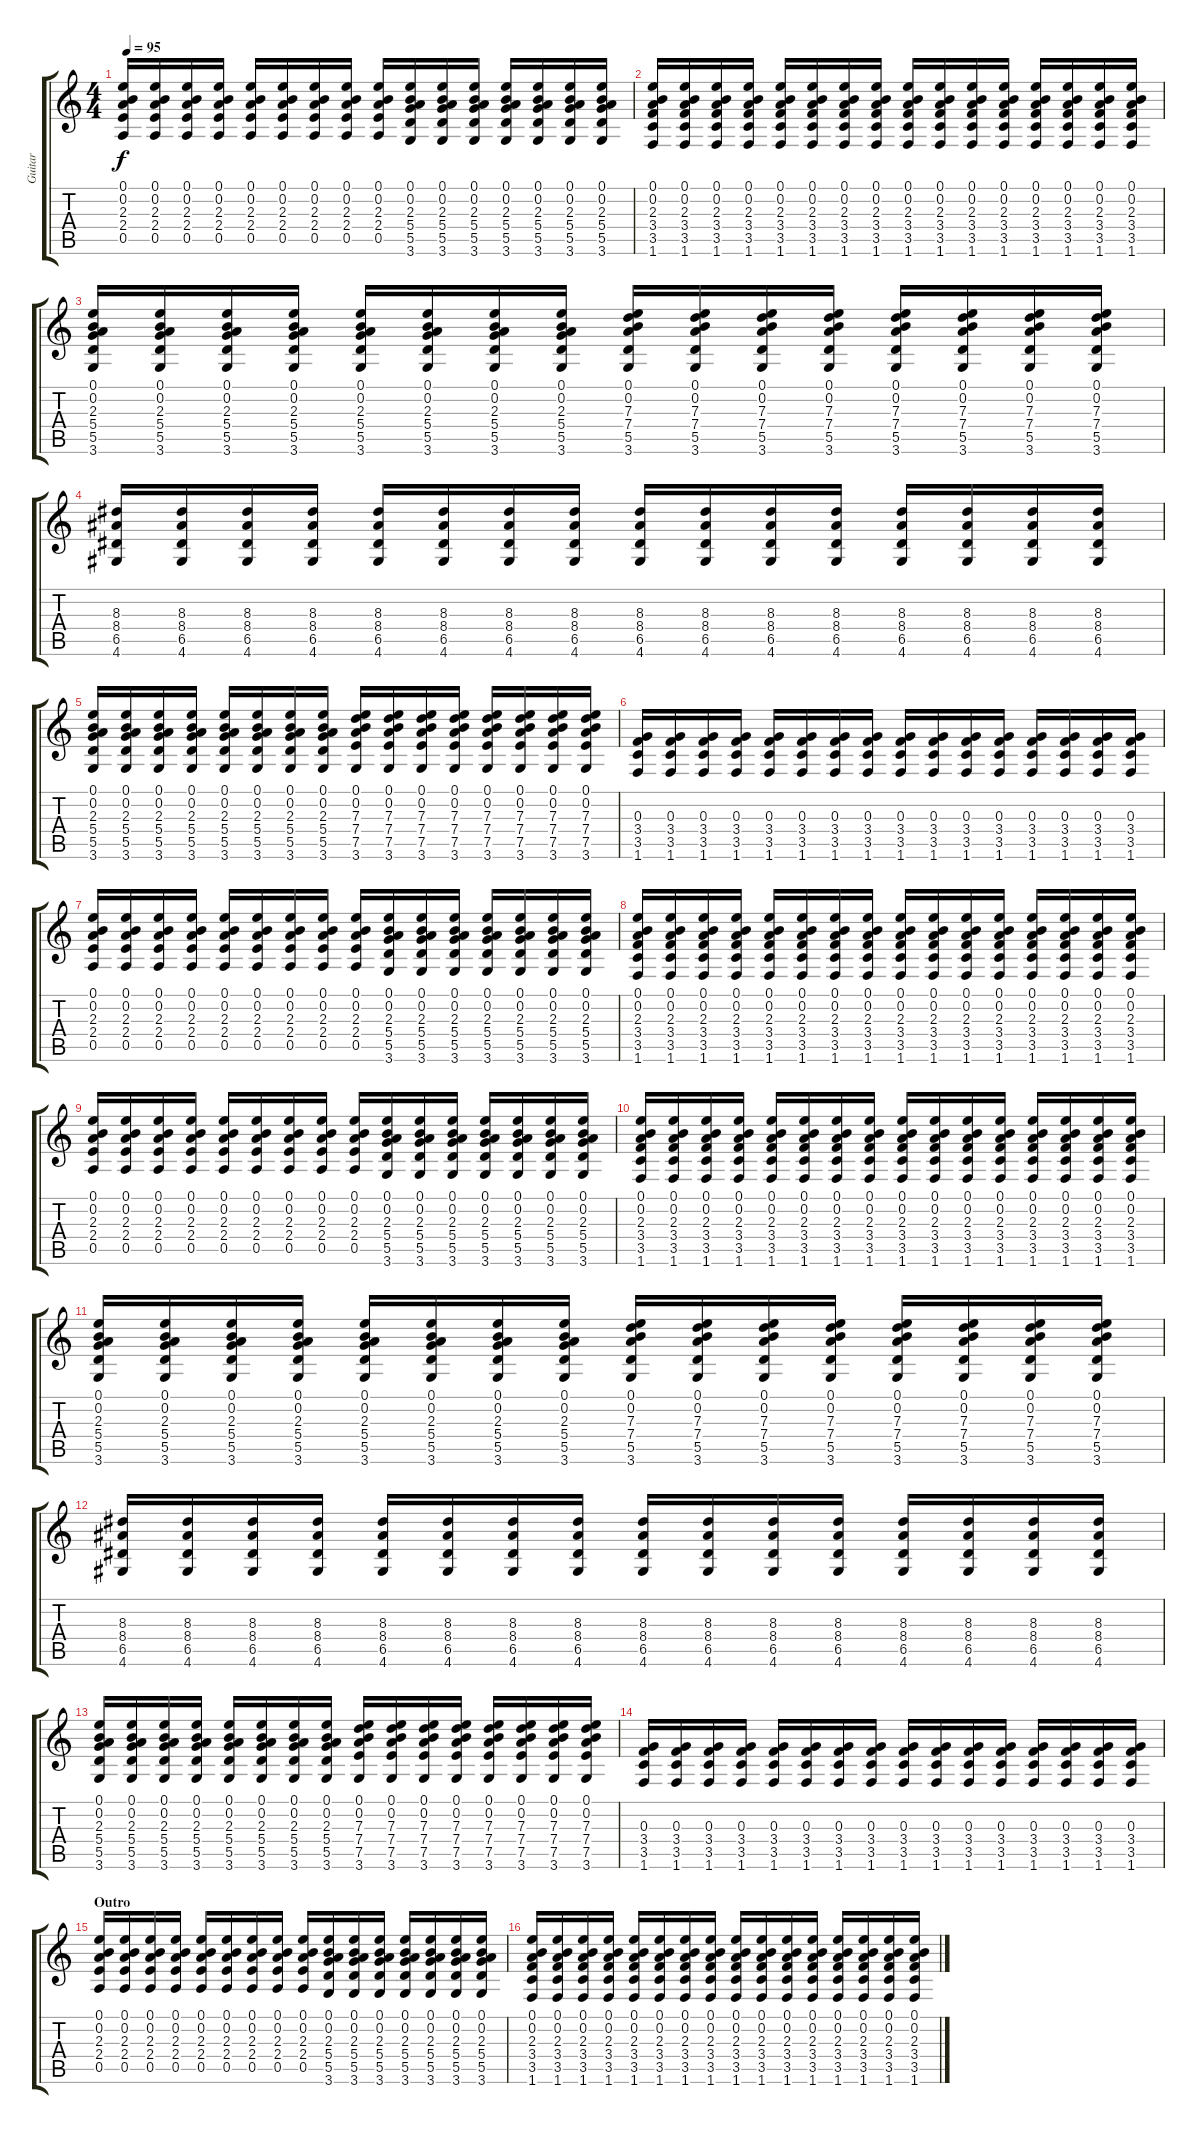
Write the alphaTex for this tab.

\track ("Guitar" "Guitar") {instrument acousticguitarsteel}
\staff {score tabs}
\tuning (E4 B3 G3 D3 A2 E2) {hide}
\ts (4 4)
\tempo 95
\clef g2
\ks c
(0.1 0.2 2.3 2.4 0.5).16{dy f} (0.1 0.2 2.3 2.4 0.5).16 (0.1 0.2 2.3 2.4 0.5).16 (0.1 0.2 2.3 2.4 0.5).16 (0.1 0.2 2.3 2.4 0.5).16 (0.1 0.2 2.3 2.4 0.5).16 (0.1 0.2 2.3 2.4 0.5).16 (0.1 0.2 2.3 2.4 0.5).16 (0.1 0.2 2.3 2.4 0.5).16 (0.1 0.2 2.3 5.4 5.5 3.6).16 (0.1 0.2 2.3 5.4 5.5 3.6).16 (0.1 0.2 2.3 5.4 5.5 3.6).16 (0.1 0.2 2.3 5.4 5.5 3.6).16 (0.1 0.2 2.3 5.4 5.5 3.6).16 (0.1 0.2 2.3 5.4 5.5 3.6).16 (0.1 0.2 2.3 5.4 5.5 3.6).16 |
(0.1 0.2 2.3 3.4 3.5 1.6).16 (0.1 0.2 2.3 3.4 3.5 1.6).16 (0.1 0.2 2.3 3.4 3.5 1.6).16 (0.1 0.2 2.3 3.4 3.5 1.6).16 (0.1 0.2 2.3 3.4 3.5 1.6).16 (0.1 0.2 2.3 3.4 3.5 1.6).16 (0.1 0.2 2.3 3.4 3.5 1.6).16 (0.1 0.2 2.3 3.4 3.5 1.6).16 (0.1 0.2 2.3 3.4 3.5 1.6).16 (0.1 0.2 2.3 3.4 3.5 1.6).16 (0.1 0.2 2.3 3.4 3.5 1.6).16 (0.1 0.2 2.3 3.4 3.5 1.6).16 (0.1 0.2 2.3 3.4 3.5 1.6).16 (0.1 0.2 2.3 3.4 3.5 1.6).16 (0.1 0.2 2.3 3.4 3.5 1.6).16 (0.1 0.2 2.3 3.4 3.5 1.6).16 |
(0.1 0.2 2.3 5.4 5.5 3.6).16 (0.1 0.2 2.3 5.4 5.5 3.6).16 (0.1 0.2 2.3 5.4 5.5 3.6).16 (0.1 0.2 2.3 5.4 5.5 3.6).16 (0.1 0.2 2.3 5.4 5.5 3.6).16 (0.1 0.2 2.3 5.4 5.5 3.6).16 (0.1 0.2 2.3 5.4 5.5 3.6).16 (0.1 0.2 2.3 5.4 5.5 3.6).16 (0.1 0.2 7.3 7.4 5.5 3.6).16 (0.1 0.2 7.3 7.4 5.5 3.6).16 (0.1 0.2 7.3 7.4 5.5 3.6).16 (0.1 0.2 7.3 7.4 5.5 3.6).16 (0.1 0.2 7.3 7.4 5.5 3.6).16 (0.1 0.2 7.3 7.4 5.5 3.6).16 (0.1 0.2 7.3 7.4 5.5 3.6).16 (0.1 0.2 7.3 7.4 5.5 3.6).16 |
(8.3 8.4 6.5 4.6).16 (8.3 8.4 6.5 4.6).16 (8.3 8.4 6.5 4.6).16 (8.3 8.4 6.5 4.6).16 (8.3 8.4 6.5 4.6).16 (8.3 8.4 6.5 4.6).16 (8.3 8.4 6.5 4.6).16 (8.3 8.4 6.5 4.6).16 (8.3 8.4 6.5 4.6).16 (8.3 8.4 6.5 4.6).16 (8.3 8.4 6.5 4.6).16 (8.3 8.4 6.5 4.6).16 (8.3 8.4 6.5 4.6).16 (8.3 8.4 6.5 4.6).16 (8.3 8.4 6.5 4.6).16 (8.3 8.4 6.5 4.6).16 |
(0.1 0.2 2.3 5.4 5.5 3.6).16 (0.1 0.2 2.3 5.4 5.5 3.6).16 (0.1 0.2 2.3 5.4 5.5 3.6).16 (0.1 0.2 2.3 5.4 5.5 3.6).16 (0.1 0.2 2.3 5.4 5.5 3.6).16 (0.1 0.2 2.3 5.4 5.5 3.6).16 (0.1 0.2 2.3 5.4 5.5 3.6).16 (0.1 0.2 2.3 5.4 5.5 3.6).16 (0.1 0.2 7.3 7.4 7.5 3.6).16 (0.1 0.2 7.3 7.4 7.5 3.6).16 (0.1 0.2 7.3 7.4 7.5 3.6).16 (0.1 0.2 7.3 7.4 7.5 3.6).16 (0.1 0.2 7.3 7.4 7.5 3.6).16 (0.1 0.2 7.3 7.4 7.5 3.6).16 (0.1 0.2 7.3 7.4 7.5 3.6).16 (0.1 0.2 7.3 7.4 7.5 3.6).16 |
(0.3 3.4 3.5 1.6).16 (0.3 3.4 3.5 1.6).16 (0.3 3.4 3.5 1.6).16 (0.3 3.4 3.5 1.6).16 (0.3 3.4 3.5 1.6).16 (0.3 3.4 3.5 1.6).16 (0.3 3.4 3.5 1.6).16 (0.3 3.4 3.5 1.6).16 (0.3 3.4 3.5 1.6).16 (0.3 3.4 3.5 1.6).16 (0.3 3.4 3.5 1.6).16 (0.3 3.4 3.5 1.6).16 (0.3 3.4 3.5 1.6).16 (0.3 3.4 3.5 1.6).16 (0.3 3.4 3.5 1.6).16 (0.3 3.4 3.5 1.6).16 |
(0.1 0.2 2.3 2.4 0.5).16 (0.1 0.2 2.3 2.4 0.5).16 (0.1 0.2 2.3 2.4 0.5).16 (0.1 0.2 2.3 2.4 0.5).16 (0.1 0.2 2.3 2.4 0.5).16 (0.1 0.2 2.3 2.4 0.5).16 (0.1 0.2 2.3 2.4 0.5).16 (0.1 0.2 2.3 2.4 0.5).16 (0.1 0.2 2.3 2.4 0.5).16 (0.1 0.2 2.3 5.4 5.5 3.6).16 (0.1 0.2 2.3 5.4 5.5 3.6).16 (0.1 0.2 2.3 5.4 5.5 3.6).16 (0.1 0.2 2.3 5.4 5.5 3.6).16 (0.1 0.2 2.3 5.4 5.5 3.6).16 (0.1 0.2 2.3 5.4 5.5 3.6).16 (0.1 0.2 2.3 5.4 5.5 3.6).16 |
(0.1 0.2 2.3 3.4 3.5 1.6).16 (0.1 0.2 2.3 3.4 3.5 1.6).16 (0.1 0.2 2.3 3.4 3.5 1.6).16 (0.1 0.2 2.3 3.4 3.5 1.6).16 (0.1 0.2 2.3 3.4 3.5 1.6).16 (0.1 0.2 2.3 3.4 3.5 1.6).16 (0.1 0.2 2.3 3.4 3.5 1.6).16 (0.1 0.2 2.3 3.4 3.5 1.6).16 (0.1 0.2 2.3 3.4 3.5 1.6).16 (0.1 0.2 2.3 3.4 3.5 1.6).16 (0.1 0.2 2.3 3.4 3.5 1.6).16 (0.1 0.2 2.3 3.4 3.5 1.6).16 (0.1 0.2 2.3 3.4 3.5 1.6).16 (0.1 0.2 2.3 3.4 3.5 1.6).16 (0.1 0.2 2.3 3.4 3.5 1.6).16 (0.1 0.2 2.3 3.4 3.5 1.6).16 |
(0.1 0.2 2.3 2.4 0.5).16 (0.1 0.2 2.3 2.4 0.5).16 (0.1 0.2 2.3 2.4 0.5).16 (0.1 0.2 2.3 2.4 0.5).16 (0.1 0.2 2.3 2.4 0.5).16 (0.1 0.2 2.3 2.4 0.5).16 (0.1 0.2 2.3 2.4 0.5).16 (0.1 0.2 2.3 2.4 0.5).16 (0.1 0.2 2.3 2.4 0.5).16 (0.1 0.2 2.3 5.4 5.5 3.6).16 (0.1 0.2 2.3 5.4 5.5 3.6).16 (0.1 0.2 2.3 5.4 5.5 3.6).16 (0.1 0.2 2.3 5.4 5.5 3.6).16 (0.1 0.2 2.3 5.4 5.5 3.6).16 (0.1 0.2 2.3 5.4 5.5 3.6).16 (0.1 0.2 2.3 5.4 5.5 3.6).16 |
(0.1 0.2 2.3 3.4 3.5 1.6).16 (0.1 0.2 2.3 3.4 3.5 1.6).16 (0.1 0.2 2.3 3.4 3.5 1.6).16 (0.1 0.2 2.3 3.4 3.5 1.6).16 (0.1 0.2 2.3 3.4 3.5 1.6).16 (0.1 0.2 2.3 3.4 3.5 1.6).16 (0.1 0.2 2.3 3.4 3.5 1.6).16 (0.1 0.2 2.3 3.4 3.5 1.6).16 (0.1 0.2 2.3 3.4 3.5 1.6).16 (0.1 0.2 2.3 3.4 3.5 1.6).16 (0.1 0.2 2.3 3.4 3.5 1.6).16 (0.1 0.2 2.3 3.4 3.5 1.6).16 (0.1 0.2 2.3 3.4 3.5 1.6).16 (0.1 0.2 2.3 3.4 3.5 1.6).16 (0.1 0.2 2.3 3.4 3.5 1.6).16 (0.1 0.2 2.3 3.4 3.5 1.6).16 |
(0.1 0.2 2.3 5.4 5.5 3.6).16 (0.1 0.2 2.3 5.4 5.5 3.6).16 (0.1 0.2 2.3 5.4 5.5 3.6).16 (0.1 0.2 2.3 5.4 5.5 3.6).16 (0.1 0.2 2.3 5.4 5.5 3.6).16 (0.1 0.2 2.3 5.4 5.5 3.6).16 (0.1 0.2 2.3 5.4 5.5 3.6).16 (0.1 0.2 2.3 5.4 5.5 3.6).16 (0.1 0.2 7.3 7.4 5.5 3.6).16 (0.1 0.2 7.3 7.4 5.5 3.6).16 (0.1 0.2 7.3 7.4 5.5 3.6).16 (0.1 0.2 7.3 7.4 5.5 3.6).16 (0.1 0.2 7.3 7.4 5.5 3.6).16 (0.1 0.2 7.3 7.4 5.5 3.6).16 (0.1 0.2 7.3 7.4 5.5 3.6).16 (0.1 0.2 7.3 7.4 5.5 3.6).16 |
(8.3 8.4 6.5 4.6).16 (8.3 8.4 6.5 4.6).16 (8.3 8.4 6.5 4.6).16 (8.3 8.4 6.5 4.6).16 (8.3 8.4 6.5 4.6).16 (8.3 8.4 6.5 4.6).16 (8.3 8.4 6.5 4.6).16 (8.3 8.4 6.5 4.6).16 (8.3 8.4 6.5 4.6).16 (8.3 8.4 6.5 4.6).16 (8.3 8.4 6.5 4.6).16 (8.3 8.4 6.5 4.6).16 (8.3 8.4 6.5 4.6).16 (8.3 8.4 6.5 4.6).16 (8.3 8.4 6.5 4.6).16 (8.3 8.4 6.5 4.6).16 |
(0.1 0.2 2.3 5.4 5.5 3.6).16 (0.1 0.2 2.3 5.4 5.5 3.6).16 (0.1 0.2 2.3 5.4 5.5 3.6).16 (0.1 0.2 2.3 5.4 5.5 3.6).16 (0.1 0.2 2.3 5.4 5.5 3.6).16 (0.1 0.2 2.3 5.4 5.5 3.6).16 (0.1 0.2 2.3 5.4 5.5 3.6).16 (0.1 0.2 2.3 5.4 5.5 3.6).16 (0.1 0.2 7.3 7.4 7.5 3.6).16 (0.1 0.2 7.3 7.4 7.5 3.6).16 (0.1 0.2 7.3 7.4 7.5 3.6).16 (0.1 0.2 7.3 7.4 7.5 3.6).16 (0.1 0.2 7.3 7.4 7.5 3.6).16 (0.1 0.2 7.3 7.4 7.5 3.6).16 (0.1 0.2 7.3 7.4 7.5 3.6).16 (0.1 0.2 7.3 7.4 7.5 3.6).16 |
(0.3 3.4 3.5 1.6).16 (0.3 3.4 3.5 1.6).16 (0.3 3.4 3.5 1.6).16 (0.3 3.4 3.5 1.6).16 (0.3 3.4 3.5 1.6).16 (0.3 3.4 3.5 1.6).16 (0.3 3.4 3.5 1.6).16 (0.3 3.4 3.5 1.6).16 (0.3 3.4 3.5 1.6).16 (0.3 3.4 3.5 1.6).16 (0.3 3.4 3.5 1.6).16 (0.3 3.4 3.5 1.6).16 (0.3 3.4 3.5 1.6).16 (0.3 3.4 3.5 1.6).16 (0.3 3.4 3.5 1.6).16 (0.3 3.4 3.5 1.6).16 |
\section ("" "Outro")
(0.1 0.2 2.3 2.4 0.5).16 (0.1 0.2 2.3 2.4 0.5).16 (0.1 0.2 2.3 2.4 0.5).16 (0.1 0.2 2.3 2.4 0.5).16 (0.1 0.2 2.3 2.4 0.5).16 (0.1 0.2 2.3 2.4 0.5).16 (0.1 0.2 2.3 2.4 0.5).16 (0.1 0.2 2.3 2.4 0.5).16 (0.1 0.2 2.3 2.4 0.5).16 (0.1 0.2 2.3 5.4 5.5 3.6).16 (0.1 0.2 2.3 5.4 5.5 3.6).16 (0.1 0.2 2.3 5.4 5.5 3.6).16 (0.1 0.2 2.3 5.4 5.5 3.6).16 (0.1 0.2 2.3 5.4 5.5 3.6).16 (0.1 0.2 2.3 5.4 5.5 3.6).16 (0.1 0.2 2.3 5.4 5.5 3.6).16 |
(0.1 0.2 2.3 3.4 3.5 1.6).16 (0.1 0.2 2.3 3.4 3.5 1.6).16 (0.1 0.2 2.3 3.4 3.5 1.6).16 (0.1 0.2 2.3 3.4 3.5 1.6).16 (0.1 0.2 2.3 3.4 3.5 1.6).16 (0.1 0.2 2.3 3.4 3.5 1.6).16 (0.1 0.2 2.3 3.4 3.5 1.6).16 (0.1 0.2 2.3 3.4 3.5 1.6).16 (0.1 0.2 2.3 3.4 3.5 1.6).16 (0.1 0.2 2.3 3.4 3.5 1.6).16 (0.1 0.2 2.3 3.4 3.5 1.6).16 (0.1 0.2 2.3 3.4 3.5 1.6).16 (0.1 0.2 2.3 3.4 3.5 1.6).16 (0.1 0.2 2.3 3.4 3.5 1.6).16 (0.1 0.2 2.3 3.4 3.5 1.6).16 (0.1 0.2 2.3 3.4 3.5 1.6).16
